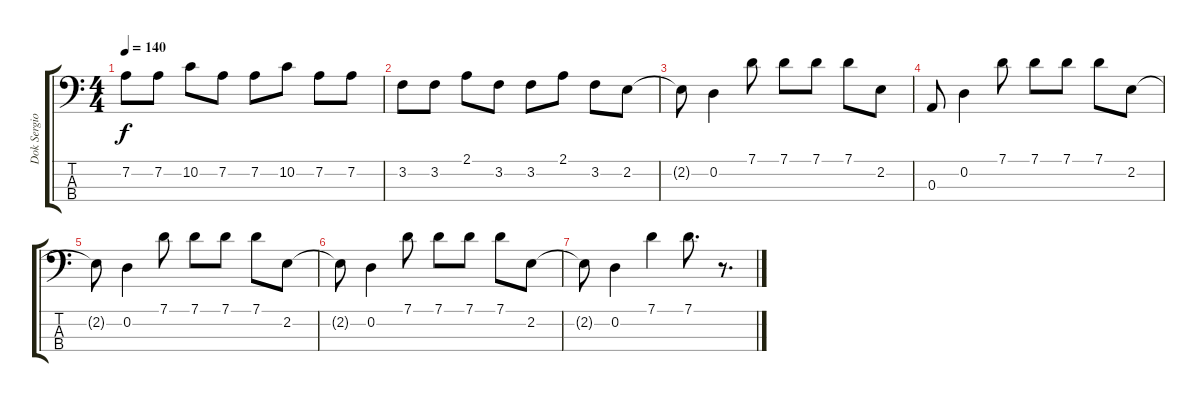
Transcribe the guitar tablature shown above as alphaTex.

\track ("Dok Sergio(Bass)" "Dok Sergio") {instrument electricbassfinger}
\staff {score tabs}
\tuning (G2 D2 A1 E1) {hide}
\ts (4 4)
\tempo 140
\clef f4
\ks c
7.2.8{dy f} 7.2.8 10.2.8 7.2.8 7.2.8 10.2.8 7.2.8 7.2.8 |
3.2.8 3.2.8 2.1.8 3.2.8 3.2.8 2.1.8 3.2.8 2.2.8 |
2.2{t}.8 0.2.4 7.1.8 7.1.8 7.1.8 7.1.8 2.2.8 |
0.3.8 0.2.4 7.1.8 7.1.8 7.1.8 7.1.8 2.2.8 |
2.2{t}.8 0.2.4 7.1.8 7.1.8 7.1.8 7.1.8 2.2.8 |
2.2{t}.8 0.2.4 7.1.8 7.1.8 7.1.8 7.1.8 2.2.8 |
2.2{t}.8 0.2.4 7.1.4 7.1.8{d} r.8{d}
